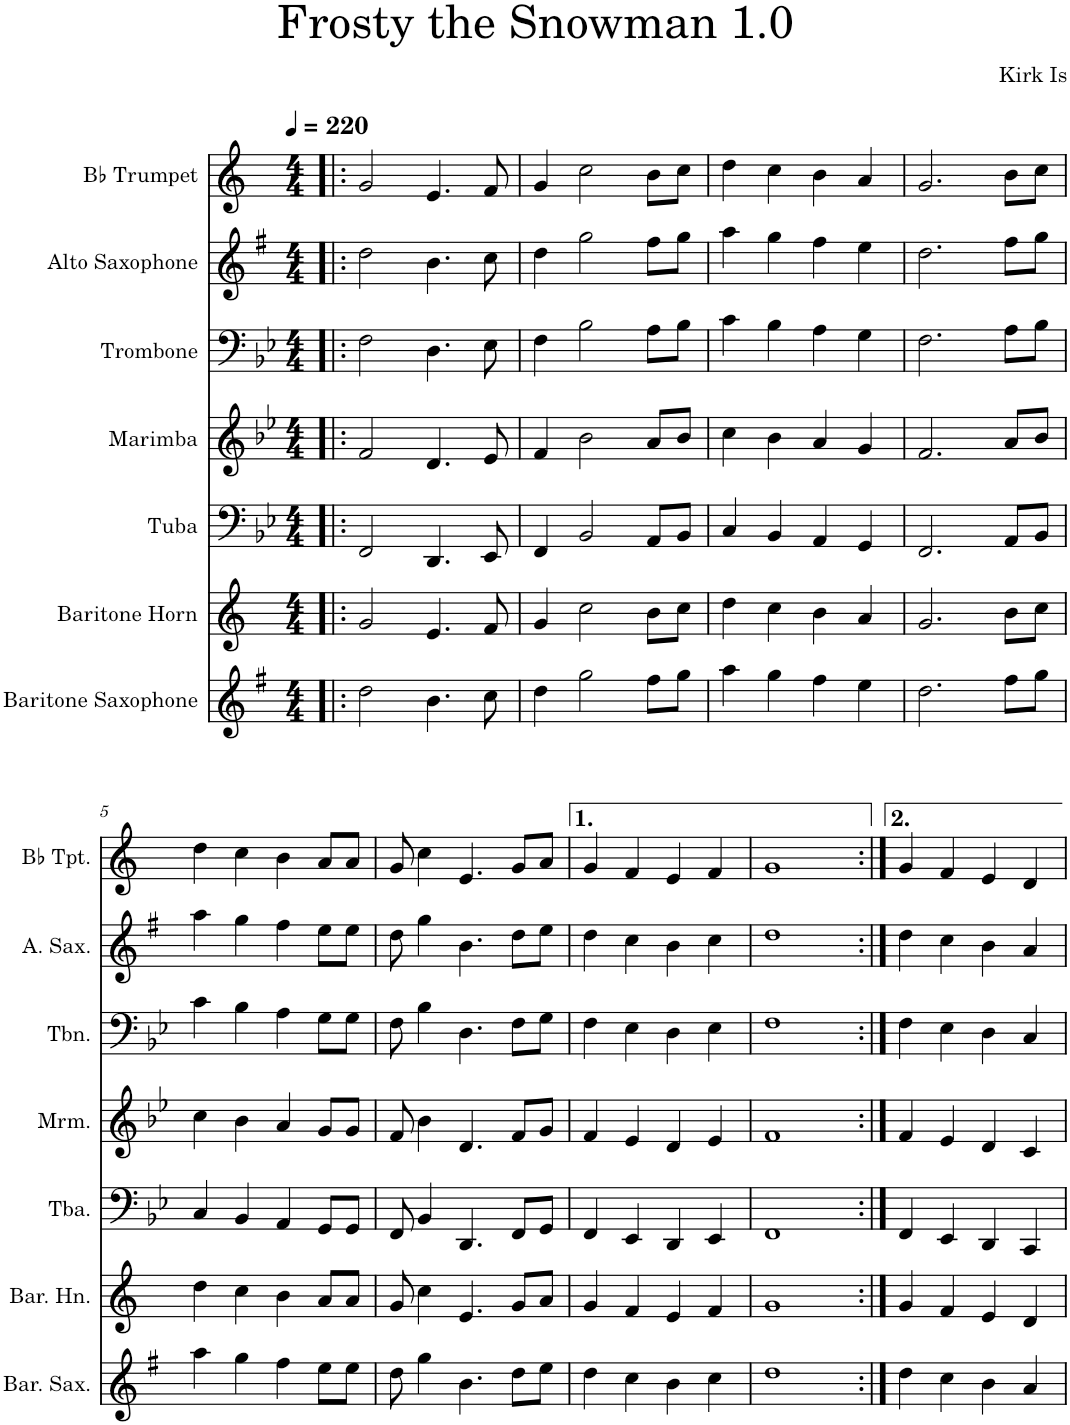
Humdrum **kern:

**kern	**kern	**kern	**kern	**kern	**kern	**kern
*part7	*part6	*part5	*part4	*part3	*part2	*part1
*staff7	*staff6	*staff5	*staff4	*staff3	*staff2	*staff1
*I"Baritone Saxophone	*I"Baritone Horn	*I"Tuba	*I"Marimba	*I"Trombone	*I"Alto Saxophone	*I"Bb Trumpet
*I'Bar. Sax.	*I'Bar. Hn.	*I'Tba.	*I'Mrm.	*I'Tbn.	*I'A. Sax.	*I'Bb Tpt.
*clefG2	*clefG2	*clefF4	*clefG2	*clefF4	*clefG2	*clefG2
*Trd12c21	*Trd8c14	*	*	*	*Trd5c9	*Trd1c2
*k[f#]	*k[]	*k[b-e-]	*k[b-e-]	*k[b-e-]	*k[f#]	*k[]
*M4/4	*M4/4	*M4/4	*M4/4	*M4/4	*M4/4	*M4/4
*MM220	*MM220	*MM220	*MM220	*MM220	*MM220	*MM220
=1!|:	=1!|:	=1!|:	=1!|:	=1!|:	=1!|:	=1!|:
2dd\	2g/	2FF/	2f/	2F\	2dd\	2g/
4.b\	4.e/	4.DD/	4.d/	4.D\	4.b\	4.e/
8cc\	8f/	8EE-/	8e-/	8E-\	8cc\	8f/
=2	=2	=2	=2	=2	=2	=2
4dd\	4g/	4FF/	4f/	4F\	4dd\	4g/
2gg\	2cc\	2BB-/	2b-\	2B-\	2gg\	2cc\
8ff#\L	8b\L	8AA/L	8a/L	8A\L	8ff#\L	8b\L
8gg\J	8cc\J	8BB-/J	8b-/J	8B-\J	8gg\J	8cc\J
=3	=3	=3	=3	=3	=3	=3
4aa\	4dd\	4C/	4cc\	4c\	4aa\	4dd\
4gg\	4cc\	4BB-/	4b-\	4B-\	4gg\	4cc\
4ff#\	4b\	4AA/	4a/	4A\	4ff#\	4b\
4ee\	4a/	4GG/	4g/	4G\	4ee\	4a/
=4	=4	=4	=4	=4	=4	=4
2.dd\	2.g/	2.FF/	2.f/	2.F\	2.dd\	2.g/
8ff#\L	8b\L	8AA/L	8a/L	8A\L	8ff#\L	8b\L
8gg\J	8cc\J	8BB-/J	8b-/J	8B-\J	8gg\J	8cc\J
!!LO:LB:g=z
=5	=5	=5	=5	=5	=5	=5
4aa\	4dd\	4C/	4cc\	4c\	4aa\	4dd\
4gg\	4cc\	4BB-/	4b-\	4B-\	4gg\	4cc\
4ff#\	4b\	4AA/	4a/	4A\	4ff#\	4b\
8ee\L	8a/L	8GG/L	8g/L	8G\L	8ee\L	8a/L
8ee\J	8a/J	8GG/J	8g/J	8G\J	8ee\J	8a/J
=6	=6	=6	=6	=6	=6	=6
8dd\	8g/	8FF/	8f/	8F\	8dd\	8g/
4gg\	4cc\	4BB-/	4b-\	4B-\	4gg\	4cc\
4.b\	4.e/	4.DD/	4.d/	4.D\	4.b\	4.e/
8dd\L	8g/L	8FF/L	8f/L	8F\L	8dd\L	8g/L
8ee\J	8a/J	8GG/J	8g/J	8G\J	8ee\J	8a/J
=7	=7	=7	=7	=7	=7	=7
4dd\	4g/	4FF/	4f/	4F\	4dd\	4g/
4cc\	4f/	4EE-/	4e-/	4E-\	4cc\	4f/
4b\	4e/	4DD/	4d/	4D\	4b\	4e/
4cc\	4f/	4EE-/	4e-/	4E-\	4cc\	4f/
=8	=8	=8	=8	=8	=8	=8
1dd	1g	1FF	1f	1F	1dd	1g
=9:|!	=9:|!	=9:|!	=9:|!	=9:|!	=9:|!	=9:|!
4dd\	4g/	4FF/	4f/	4F\	4dd\	4g/
4cc\	4f/	4EE-/	4e-/	4E-\	4cc\	4f/
4b\	4e/	4DD/	4d/	4D\	4b\	4e/
4a/	4d/	4CC/	4c/	4C/	4a/	4d/
=	=	=	=	=	=	=
*-	*-	*-	*-	*-	*-	*-
